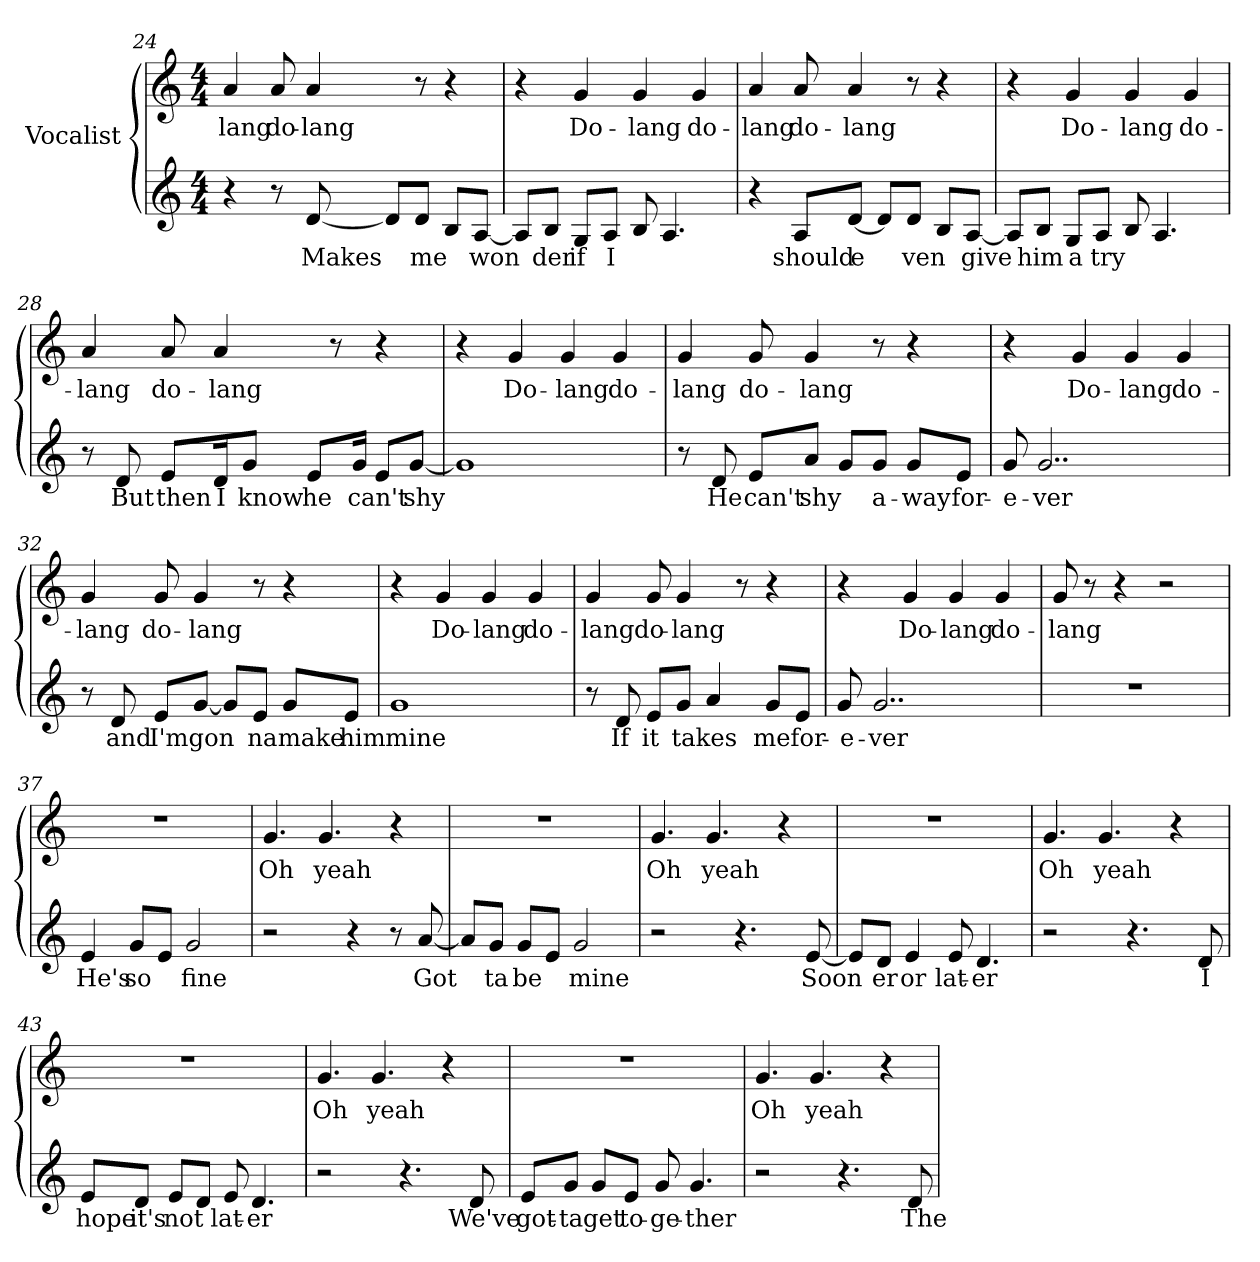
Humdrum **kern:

**kern	**text	**kern	**text
*part1	*part1	*part1	*part1
*staff2	*staff2	*staff1	*staff1
*I"Vocalist	*	*	*
*clefG2	*	*clefG2	*
*M4/4	*	*M4/4	*
=24	=24	=24	=24
4r	.	4a	-lang
8r	.	8a	do-
[8d	Makes	4a	-lang
8d/L]	_	.	.
8d/J	me	8r	.
8B/L	_	4r	.
[8A/J	won-	.	.
=25	=25	=25	=25
8A/L]	_	4r	.
8B/J	-der	.	.
8G/L	if	4g	Do-
8A/J	I	.	.
8B	_	4g	-lang
4.A	_	.	.
.	.	4g	do-
=26	=26	=26	=26
4r	.	4a	-lang
8A/L	should	8a	do-
[8d/J	e-	4a	-lang
8d/L]	_	.	.
8d/J	-ven	8r	.
8B/L	_	4r	.
[8A/J	give	.	.
=27	=27	=27	=27
8A/L]	_	4r	.
8B/J	him	.	.
8G/L	a	4g	Do-
8A/J	try	.	.
8B	_	4g	-lang
4.A	_	.	.
.	.	4g	do-
=28	=28	=28	=28
8r	.	4a	-lang
8d	But	.	.
8e/L	then	8a	do-
16d/K	I	4a	-lang
8g/J	know	.	.
8e/L	he	.	.
.	.	8r	.
16g/Jk	can't	.	.
8e/L	_	4r	.
[8g/J	shy	.	.
=29	=29	=29	=29
1g]	_	4r	.
.	.	4g	Do-
.	.	4g	-lang
.	.	4g	do-
=30	=30	=30	=30
8r	.	4g	-lang
8d	He	.	.
8e/L	can't	8g	do-
8a/J	shy	4g	-lang
8g/L	_	.	.
8g/J	a-	8r	.
8g/L	-way	4r	.
8e/J	for-	.	.
=31	=31	=31	=31
8g	-e-	4r	.
2..g	-ver	.	.
.	.	4g	Do-
.	.	4g	-lang
.	.	4g	do-
=32	=32	=32	=32
8r	.	4g	-lang
8d	and	.	.
8e/L	I'm	8g	do-
[8g/J	gon-	4g	-lang
8g/L]	_	.	.
8e/J	-na	8r	.
8g/L	make	4r	.
8e/J	him	.	.
=33	=33	=33	=33
1g	mine	4r	.
.	.	4g	Do-
.	.	4g	-lang
.	.	4g	do-
=34	=34	=34	=34
8r	.	4g	-lang
8d	If	.	.
8e/L	it	8g	do-
8g/J	takes	4g	-lang
4a	_	.	.
.	.	8r	.
8g/L	me	4r	.
8e/J	for-	.	.
=35	=35	=35	=35
8g	-e-	4r	.
2..g	-ver	.	.
.	.	4g	Do-
.	.	4g	-lang
.	.	4g	do-
=36	=36	=36	=36
1r	.	8g	-lang
.	.	8r	.
.	.	4r	.
.	.	2r	.
=37	=37	=37	=37
4e	He's	1r	.
8g/L	so	.	.
8e/J	_	.	.
2g	fine	.	.
=38	=38	=38	=38
2r	.	4.g	Oh
.	.	4.g	yeah
4r	.	.	.
8r	.	4r	.
[8a	Got-	.	.
=39	=39	=39	=39
8a/L]	_	1r	.
8g/J	-ta	.	.
8g/L	be	.	.
8e/J	_	.	.
2g	mine	.	.
=40	=40	=40	=40
2r	.	4.g	Oh
.	.	4.g	yeah
4.r	.	.	.
.	.	4r	.
[8e	Soon-	.	.
=41	=41	=41	=41
8e/L]	_	1r	.
8d/J	-er	.	.
4e	or	.	.
8e	lat-	.	.
4.d	-er	.	.
=42	=42	=42	=42
2r	.	4.g	Oh
.	.	4.g	yeah
4.r	.	.	.
.	.	4r	.
8d	I	.	.
=43	=43	=43	=43
8e/L	hope	1r	.
8d/J	it's	.	.
8e/L	not	.	.
8d/J	_	.	.
8e	lat-	.	.
4.d	-er	.	.
=44	=44	=44	=44
2r	.	4.g	Oh
.	.	4.g	yeah
4.r	.	.	.
.	.	4r	.
8d	We've	.	.
=45	=45	=45	=45
8e/L	got-	1r	.
8g/J	-ta	.	.
8g/L	get	.	.
8e/J	to-	.	.
8g	-ge-	.	.
4.g	-ther	.	.
=46	=46	=46	=46
2r	.	4.g	Oh
.	.	4.g	yeah
4.r	.	.	.
.	.	4r	.
8d	The	.	.
=	=	=	=
*-	*-	*-	*-
